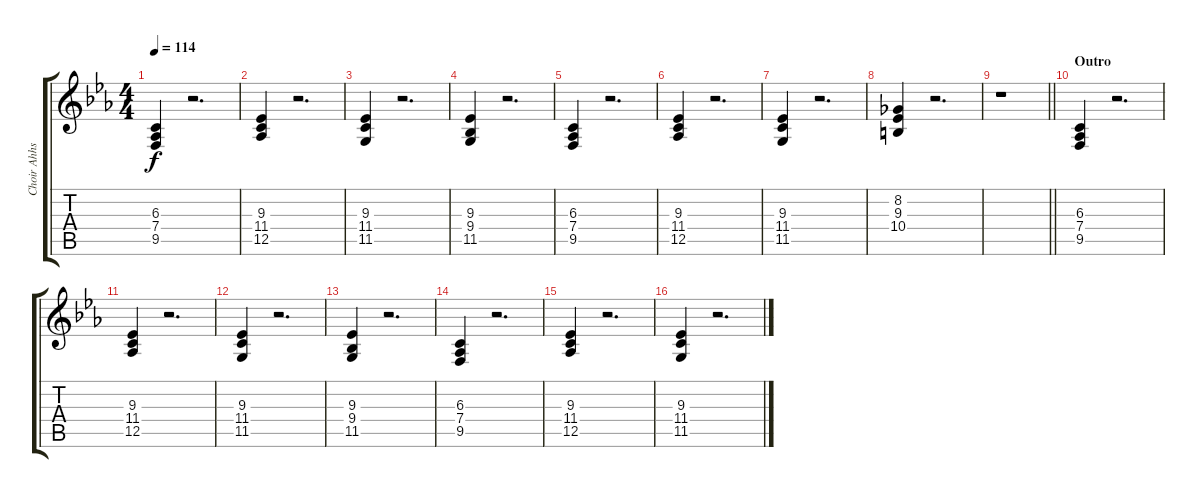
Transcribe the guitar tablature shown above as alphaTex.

\track ("Choir Ahhs" "Choir Ahhs") {instrument choiraahs}
\staff {score tabs}
\tuning (Eb4 Bb3 Gb3 Db3 Ab2 Eb2) {hide}
\ts (4 4)
\tempo 114
\clef g2
\ks eb
(6.3 7.4 9.5).4{dy f} r.2{d} |
(9.3 11.4 12.5).4 r.2{d} |
(9.3 11.4 11.5).4 r.2{d} |
(9.3 9.4 11.5).4 r.2{d} |
(6.3 7.4 9.5).4 r.2{d} |
(9.3 11.4 12.5).4 r.2{d} |
(9.3 11.4 11.5).4 r.2{d} |
(8.2 9.3 10.4).4 r.2{d} |
\barLineRight lightlight
r.1 |
\section ("" "Outro")
(6.3 7.4 9.5).4 r.2{d} |
(9.3 11.4 12.5).4 r.2{d} |
(9.3 11.4 11.5).4 r.2{d} |
(9.3 9.4 11.5).4 r.2{d} |
(6.3 7.4 9.5).4 r.2{d} |
(9.3 11.4 12.5).4 r.2{d} |
(9.3 11.4 11.5).4 r.2{d}
